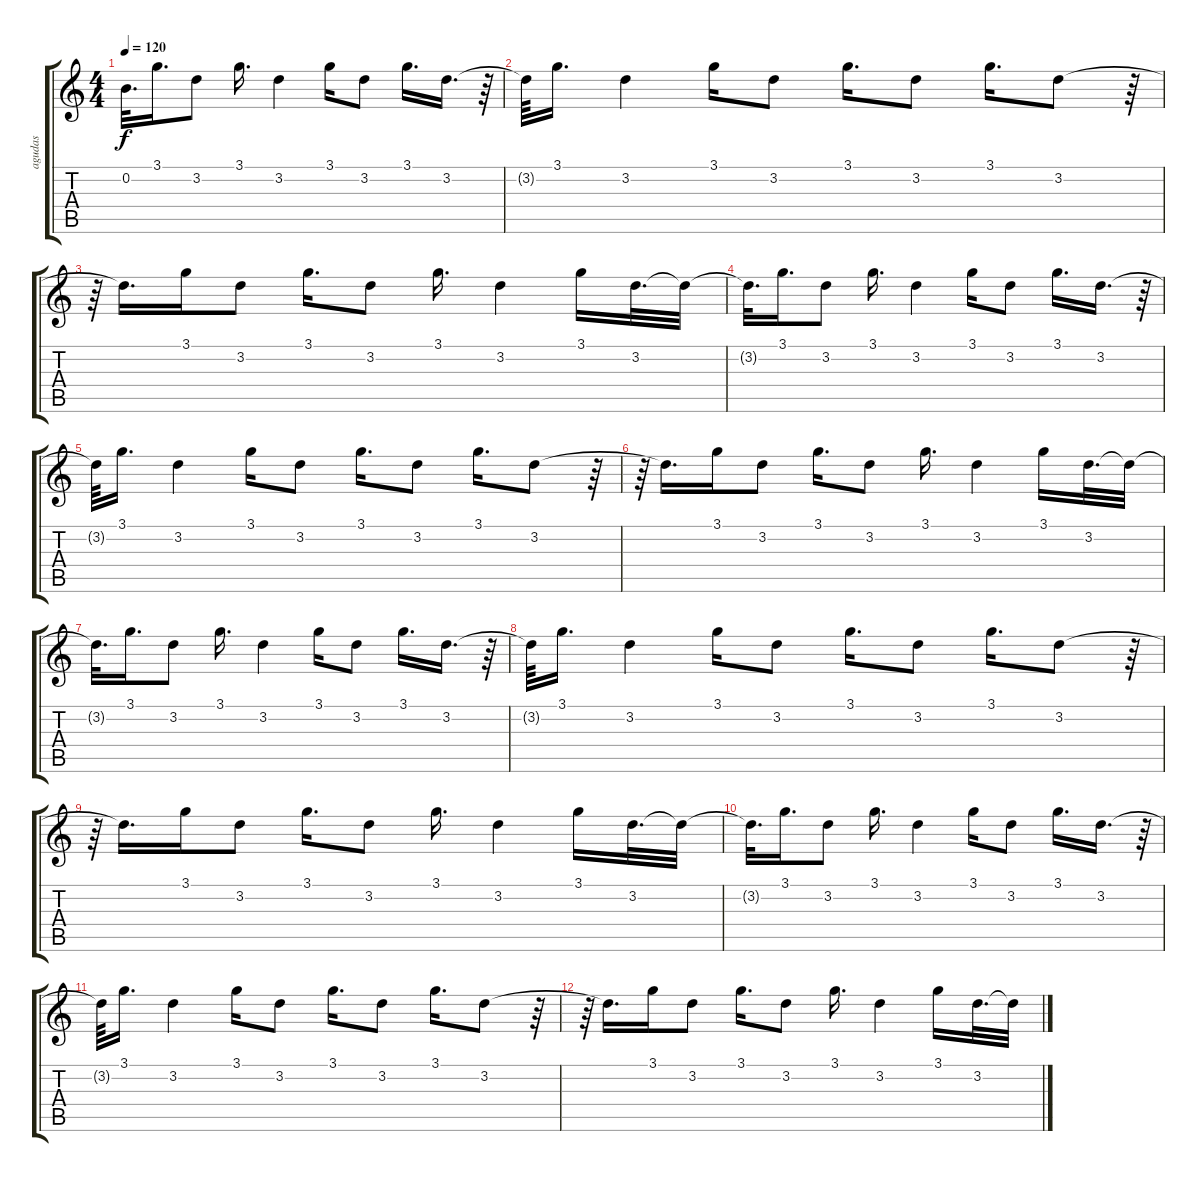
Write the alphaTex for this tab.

\track ("agudas" "agudas") {instrument acousticguitarsteel}
\staff {score tabs}
\tuning (E4 B3 G3 D3 A2 E2) {hide}
\ts (4 4)
\tempo 120
\clef g2
\ks c
0.2.32{d dy f} 3.1.16{d} 3.2.8 3.1.16{d} 3.2.4 3.1.16 3.2.8 3.1.16{d} 3.2.16{d} r.64 |
3.2{t}.64 3.1.16{d} 3.2.4 3.1.16 3.2.8 3.1.16{d} 3.2.8 3.1.16{d} 3.2.8 r.64 |
r.64 3.2{t}.16{d} 3.1.16 3.2.8 3.1.16{d} 3.2.8 3.1.16{d} 3.2.4 3.1.16 3.2.32{d} 3.2{t}.32 |
3.2{t}.32{d} 3.1.16{d} 3.2.8 3.1.16{d} 3.2.4 3.1.16 3.2.8 3.1.16{d} 3.2.16{d} r.64 |
3.2{t}.64 3.1.16{d} 3.2.4 3.1.16 3.2.8 3.1.16{d} 3.2.8 3.1.16{d} 3.2.8 r.64 |
r.64 3.2{t}.16{d} 3.1.16 3.2.8 3.1.16{d} 3.2.8 3.1.16{d} 3.2.4 3.1.16 3.2.32{d} 3.2{t}.32 |
3.2{t}.32{d} 3.1.16{d} 3.2.8 3.1.16{d} 3.2.4 3.1.16 3.2.8 3.1.16{d} 3.2.16{d} r.64 |
3.2{t}.64 3.1.16{d} 3.2.4 3.1.16 3.2.8 3.1.16{d} 3.2.8 3.1.16{d} 3.2.8 r.64 |
r.64 3.2{t}.16{d} 3.1.16 3.2.8 3.1.16{d} 3.2.8 3.1.16{d} 3.2.4 3.1.16 3.2.32{d} 3.2{t}.32 |
3.2{t}.32{d} 3.1.16{d} 3.2.8 3.1.16{d} 3.2.4 3.1.16 3.2.8 3.1.16{d} 3.2.16{d} r.64 |
3.2{t}.64 3.1.16{d} 3.2.4 3.1.16 3.2.8 3.1.16{d} 3.2.8 3.1.16{d} 3.2.8 r.64 |
r.64 3.2{t}.16{d} 3.1.16 3.2.8 3.1.16{d} 3.2.8 3.1.16{d} 3.2.4 3.1.16 3.2.32{d} 3.2{t}.32
